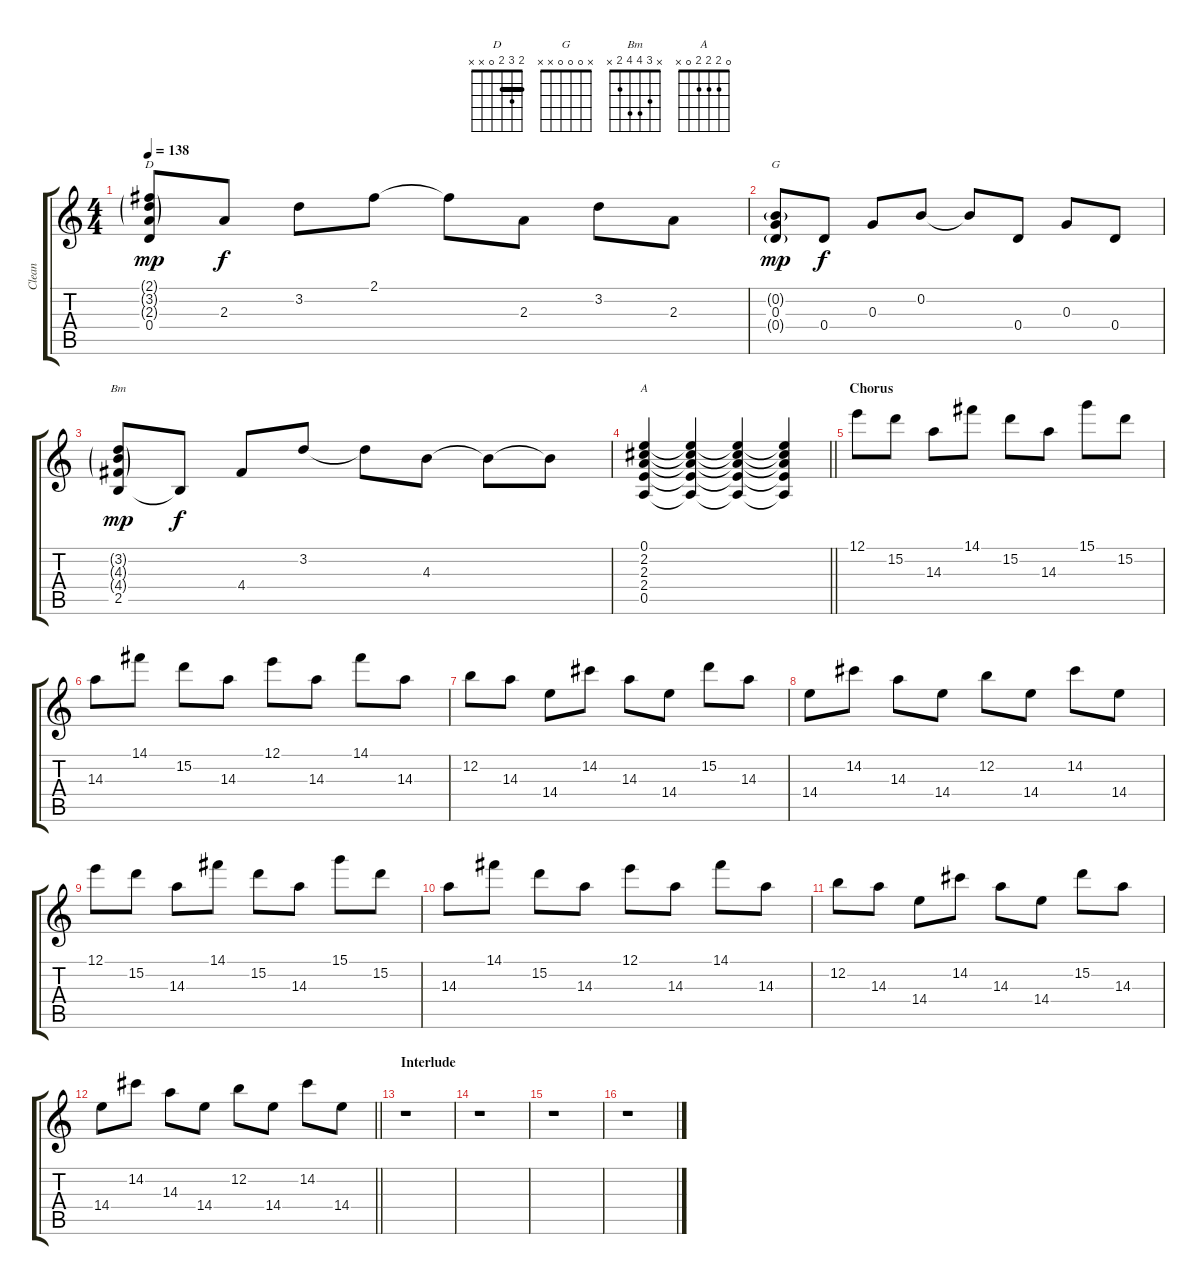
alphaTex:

\track ("Clean" "Clean") {instrument electricguitarclean}
\staff {score tabs}
\tuning (E4 B3 G3 D3 A2 E2) {hide}
\chord ("D" 2 3 2 0 x x) {barre 2}
\chord ("G" x 0 0 0 x x)
\chord ("Bm" x 3 4 4 2 x)
\chord ("A" 0 2 2 2 0 x)
\ts (4 4)
\tempo 138
\clef g2
\ks c
(2.1{g} 3.2{g} 2.3{g} 0.4).8{ch "D" dy mp} 2.3.8{dy f} 3.2.8 2.1.8 2.1{t}.8 2.3.8 3.2.8 2.3.8 |
(0.2{g} 0.3 0.4{g}).8{ch "G" dy mp} 0.4.8{dy f} 0.3.8 0.2.8 0.2{t}.8 0.4.8 0.3.8 0.4.8 |
(3.2{g} 4.3{g} 4.4{g} 2.5).8{ch "Bm" dy mp} 2.5{t}.8{dy f} 4.4.8 3.2.8 3.2{t}.8 4.3.8 4.3{t}.8 4.3{t}.8 |
\barLineRight lightlight
(0.1 2.2 2.3 2.4 0.5).4{ch "A"} (0.1{t} 2.2{t} 2.3{t} 2.4{t} 0.5{t}).4 (0.1{t} 2.2{t} 2.3{t} 2.4{t} 0.5{t}).4 (0.1{t} 2.2{t} 2.3{t} 2.4{t} 0.5{t}).4 |
\section ("" "Chorus")
12.1.8 15.2.8 14.3.8 14.1.8 15.2.8 14.3.8 15.1.8 15.2.8 |
14.3.8 14.1.8 15.2.8 14.3.8 12.1.8 14.3.8 14.1.8 14.3.8 |
12.2.8 14.3.8 14.4.8 14.2.8 14.3.8 14.4.8 15.2.8 14.3.8 |
14.4.8 14.2.8 14.3.8 14.4.8 12.2.8 14.4.8 14.2.8 14.4.8 |
12.1.8 15.2.8 14.3.8 14.1.8 15.2.8 14.3.8 15.1.8 15.2.8 |
14.3.8 14.1.8 15.2.8 14.3.8 12.1.8 14.3.8 14.1.8 14.3.8 |
12.2.8 14.3.8 14.4.8 14.2.8 14.3.8 14.4.8 15.2.8 14.3.8 |
\barLineRight lightlight
14.4.8 14.2.8 14.3.8 14.4.8 12.2.8 14.4.8 14.2.8 14.4.8 |
\section ("" "Interlude")
r.1 |
r.1 |
r.1 |
r.1
